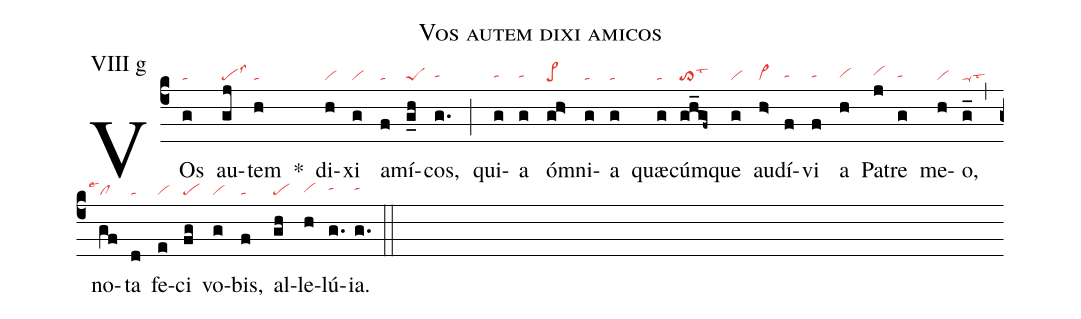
name: Vos autem dixi amicos;
annotation: VIII g;
mode: 8;
nabc-lines: 1;
%%
(c4)
VOs(g|ta) au(gj|pelss3)tem(h|ta) *()
di(h|vi)xi(g|vi) a(f|ta)mí(g_h|peS)cos,(g.|tahg) (;)
qui(g|tahg)a(g|tahg) óm(gh>|pe>)ni(g|ta)a(g|ta) quæ(g|ta)cúm(gh_gf~|to>lst3)que(g|vi) au(h>|vi>)dí(f|tahg)vi(f|tahg) a(h|vihg) Pa(j|vihh)tre(g|tahg) me(h|vi)o,(g_|ta-lst3) (,)
no(gf|```cllse1)ta(d|ta) fe(e|vi)ci(fg|pe) vo(g|vi)bis,(f|ta) al(gh|pe)le(h|vihg)lú(g.|tahh)ia.(g.|tahh) (::)
